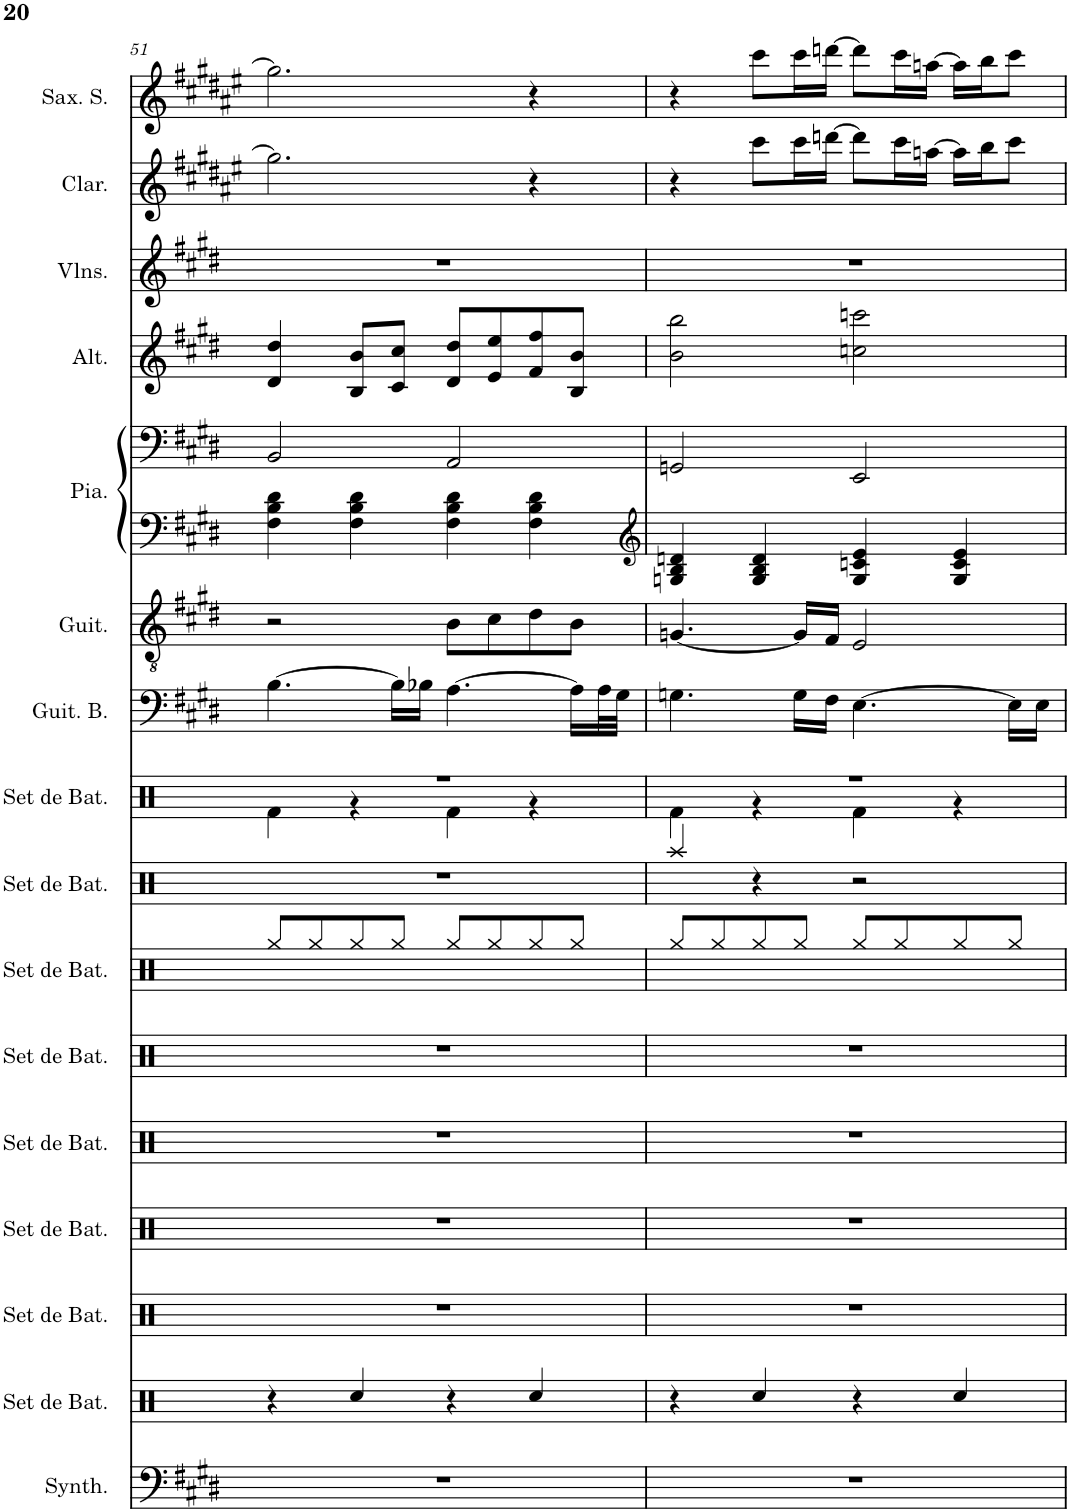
**kern	**kern	**kern	**kern	**kern	**kern	**kern	**kern	**kern	**kern	**kern	**kern	**kern	**kern	**kern	**kern	**kern
*part16	*part15	*part14	*part13	*part12	*part11	*part10	*part9	*part8	*part7	*part6	*part5	*part5	*part4	*part3	*part2	*part1
*staff17	*staff16	*staff15	*staff14	*staff13	*staff12	*staff11	*staff10	*staff9	*staff8	*staff7	*staff6	*staff5	*staff4	*staff3	*staff2	*staff1
*I"Synthétiseur de cuivres, synth2 | cello/EP/brass	*I"Set de batterie, snare	*I"Set de batterie, midtom	*I"Set de batterie, lowtom	*I"Set de batterie, lowesttom	*I"Set de batterie, hitom	*I"Set de batterie, hihat	*I"Set de batterie, crash	*I"Set de batterie, kick	*I"Guitare Basse, bass | synth bass	*I"Guitare Acoustique	*I"Piano, sunth4 | left   piano	*	*I"Altos	*I"Violons	*I"Clarinette	*I"Saxophone Soprano
*I'Synth.	*I'Set de Bat.	*I'Set de Bat.	*I'Set de Bat.	*I'Set de Bat.	*I'Set de Bat.	*I'Set de Bat.	*I'Set de Bat.	*I'Set de Bat.	*I'Guit. B.	*I'Guit.	*I'Pia.	*	*I'Alt.	*I'Vlns.	*I'Clar.	*I'Sax. S.
!!LO:PB:g=z
*clefF4	*clefX	*clefX	*clefX	*clefX	*clefX	*clefX	*clefX	*clefX	*clefF4	*clefGv2	*clefF4	*clefF4	*clefG2	*clefG2	*clefG2	*clefG2
*	*	*	*	*	*	*	*	*	*Trd7c12	*	*	*	*	*	*Trd1c2	*Trd1c2
*k[f#c#g#d#]	*k[]	*k[]	*k[]	*k[]	*k[]	*k[]	*k[]	*k[]	*k[f#c#g#d#]	*k[f#c#g#d#]	*k[f#c#g#d#]	*k[f#c#g#d#]	*k[f#c#g#d#]	*k[f#c#g#d#]	*k[f#c#g#d#a#e#]	*k[f#c#g#d#a#e#]
*M4/4	*M4/4	*M4/4	*M4/4	*M4/4	*M4/4	*M4/4	*M4/4	*M4/4	*M4/4	*M4/4	*M4/4	*M4/4	*M4/4	*M4/4	*M4/4	*M4/4
=51	=51	=51	=51	=51	=51	=51	=51	=51	=51	=51	=51	=51	=51	=51	=51	=51
*	*	*	*	*	*	*	*	*^	*	*	*	*	*	*	*	*
1r	4r	1r	1r	1r	1r	8Rgg/L	1r	1r	4Rf\	[4.B\	2r	4F#\ 4B\ 4d#\	2BB/	4d#/ 4dd#/	1r	2.gg#\]	2.gg#\]
.	.	.	.	.	.	8Rgg/	.	.	.	.	.	.	.	.	.	.	.
.	4Rcc/	.	.	.	.	8Rgg/	.	.	4r	.	.	4F#\ 4B\ 4d#\	.	8B/ 8b/L	.	.	.
.	.	.	.	.	.	8Rgg/J	.	.	.	16B\LL]	.	.	.	8c#/ 8cc#/J	.	.	.
.	.	.	.	.	.	.	.	.	.	16B-X\JJ	.	.	.	.	.	.	.
.	4r	.	.	.	.	8Rgg/L	.	.	4Rf\	[4.A\	8B\L	4F#\ 4B\ 4d#\	2AA/	8d#/ 8dd#/L	.	.	.
.	.	.	.	.	.	8Rgg/	.	.	.	.	8c#\	.	.	8e/ 8ee/	.	.	.
.	4Rcc/	.	.	.	.	8Rgg/	.	.	4r	.	8d#\	4F#\ 4B\ 4d#\	.	8f#/ 8ff#/	.	4r	4r
.	.	.	.	.	.	8Rgg/J	.	.	.	16A\LL]	8B\J	.	.	8B/ 8b/J	.	.	.
.	.	.	.	.	.	.	.	.	.	32A\L	.	.	.	.	.	.	.
.	.	.	.	.	.	.	.	.	.	32G#\JJJ	.	.	.	.	.	.	.
=52	=52	=52	=52	=52	=52	=52	=52	=52	=52	=52	=52	=52	=52	=52	=52	=52	=52
*	*	*	*	*	*	*	*	*	*	*	*	*clefG2	*	*	*	*	*
1r	4r	1r	1r	1r	1r	8Rgg/L	4Raa/	1r	4Rf\	4.Gn\	[4.Gn/	4Gn/ 4B/ 4dn/	2GGn/	2b\ 2bb\	1r	4r	4r
.	.	.	.	.	.	8Rgg/	.	.	.	.	.	.	.	.	.	.	.
.	4Rcc/	.	.	.	.	8Rgg/	4r	.	4r	.	.	4G/ 4B/ 4d/	.	.	.	8ccc#\L	8ccc#\L
.	.	.	.	.	.	8Rgg/J	.	.	.	16G\LL	16G/LL]	.	.	.	.	16ccc#\L	16ccc#\L
.	.	.	.	.	.	.	.	.	.	16F#\JJ	16F#/JJ	.	.	.	.	[16dddn\JJ	[16dddn\JJ
.	4r	.	.	.	.	8Rgg/L	2r	.	4Rf\	[4.E\	2E/	4G/ 4cn/ 4e/	2EE/	2ccn\ 2cccn\	.	8ddd\L]	8ddd\L]
.	.	.	.	.	.	8Rgg/	.	.	.	.	.	.	.	.	.	16ccc#\L	16ccc#\L
.	.	.	.	.	.	.	.	.	.	.	.	.	.	.	.	[16aan\JJ	[16aan\JJ
.	4Rcc/	.	.	.	.	8Rgg/	.	.	4r	.	.	4G/ 4c/ 4e/	.	.	.	16aa\LL]	16aa\LL]
.	.	.	.	.	.	.	.	.	.	.	.	.	.	.	.	16bb\J	16bb\J
.	.	.	.	.	.	8Rgg/J	.	.	.	16E\LL]	.	.	.	.	.	8ccc#\J	8ccc#\J
.	.	.	.	.	.	.	.	.	.	16E\JJ	.	.	.	.	.	.	.
*	*	*	*	*	*	*	*	*v	*v	*	*	*	*	*	*	*	*
=	=	=	=	=	=	=	=	=	=	=	=	=	=	=	=	=
*-	*-	*-	*-	*-	*-	*-	*-	*-	*-	*-	*-	*-	*-	*-	*-	*-
